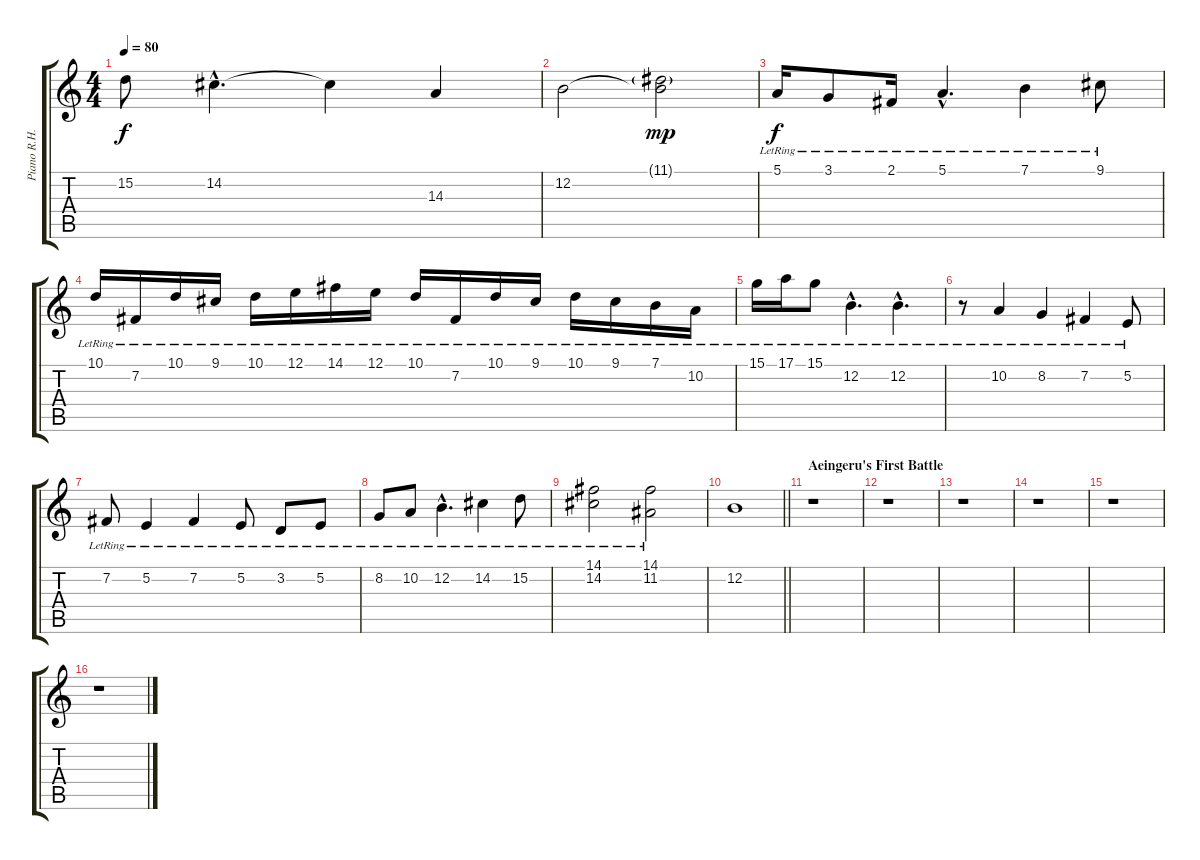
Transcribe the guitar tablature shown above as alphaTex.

\track ("Piano R.H." "Piano R.H.") {instrument acousticgrandpiano}
\staff {score tabs}
\tuning (E4 B3 G3 D3 A2 E2) {hide}
\ts (4 4)
\tempo 80
\clef g2
\ks c
15.2.8{dy f} 14.2{hac}.4{d} 14.2{t}.4 14.3.4 |
12.2.2 (11.1{g} 12.2{t}).2{dy mp} |
5.1{lr}.16{dy f volume 13} 3.1{lr}.8 2.1{lr}.16 5.1{hac lr}.4{d} 7.1{lr}.4 9.1{lr}.8 |
10.1{lr}.16 7.2{lr}.16 10.1{lr}.16 9.1{lr}.16 10.1{lr}.16 12.1{lr}.16 14.1{lr}.16 12.1{lr}.16 10.1{lr}.16 7.2{lr}.16 10.1{lr}.16 9.1{lr}.16 10.1{lr}.16 9.1{lr}.16 7.1{lr}.16 10.2{lr}.16 |
15.1{lr}.16 17.1{lr}.16 15.1{lr}.8 12.2{hac lr}.4{d} 12.2{hac lr}.4{d} |
r.8 10.2{lr}.4 8.2{lr}.4 7.2{lr}.4 5.2{lr}.8 |
7.2{lr}.8 5.2{lr}.4 7.2{lr}.4 5.2{lr}.8 3.2{lr}.8 5.2{lr}.8 |
8.2{lr}.8 10.2{lr}.8 12.2{hac lr}.4{d} 14.2{lr}.4 15.2{lr}.8 |
(14.1{lr} 14.2{lr}).2 (14.1{lr} 11.2{lr}).2 |
\barLineRight lightlight
12.2.1 |
\section ("" "Aeingeru's First Battle")
r.1 |
r.1 |
r.1 |
r.1 |
r.1 |
r.1
